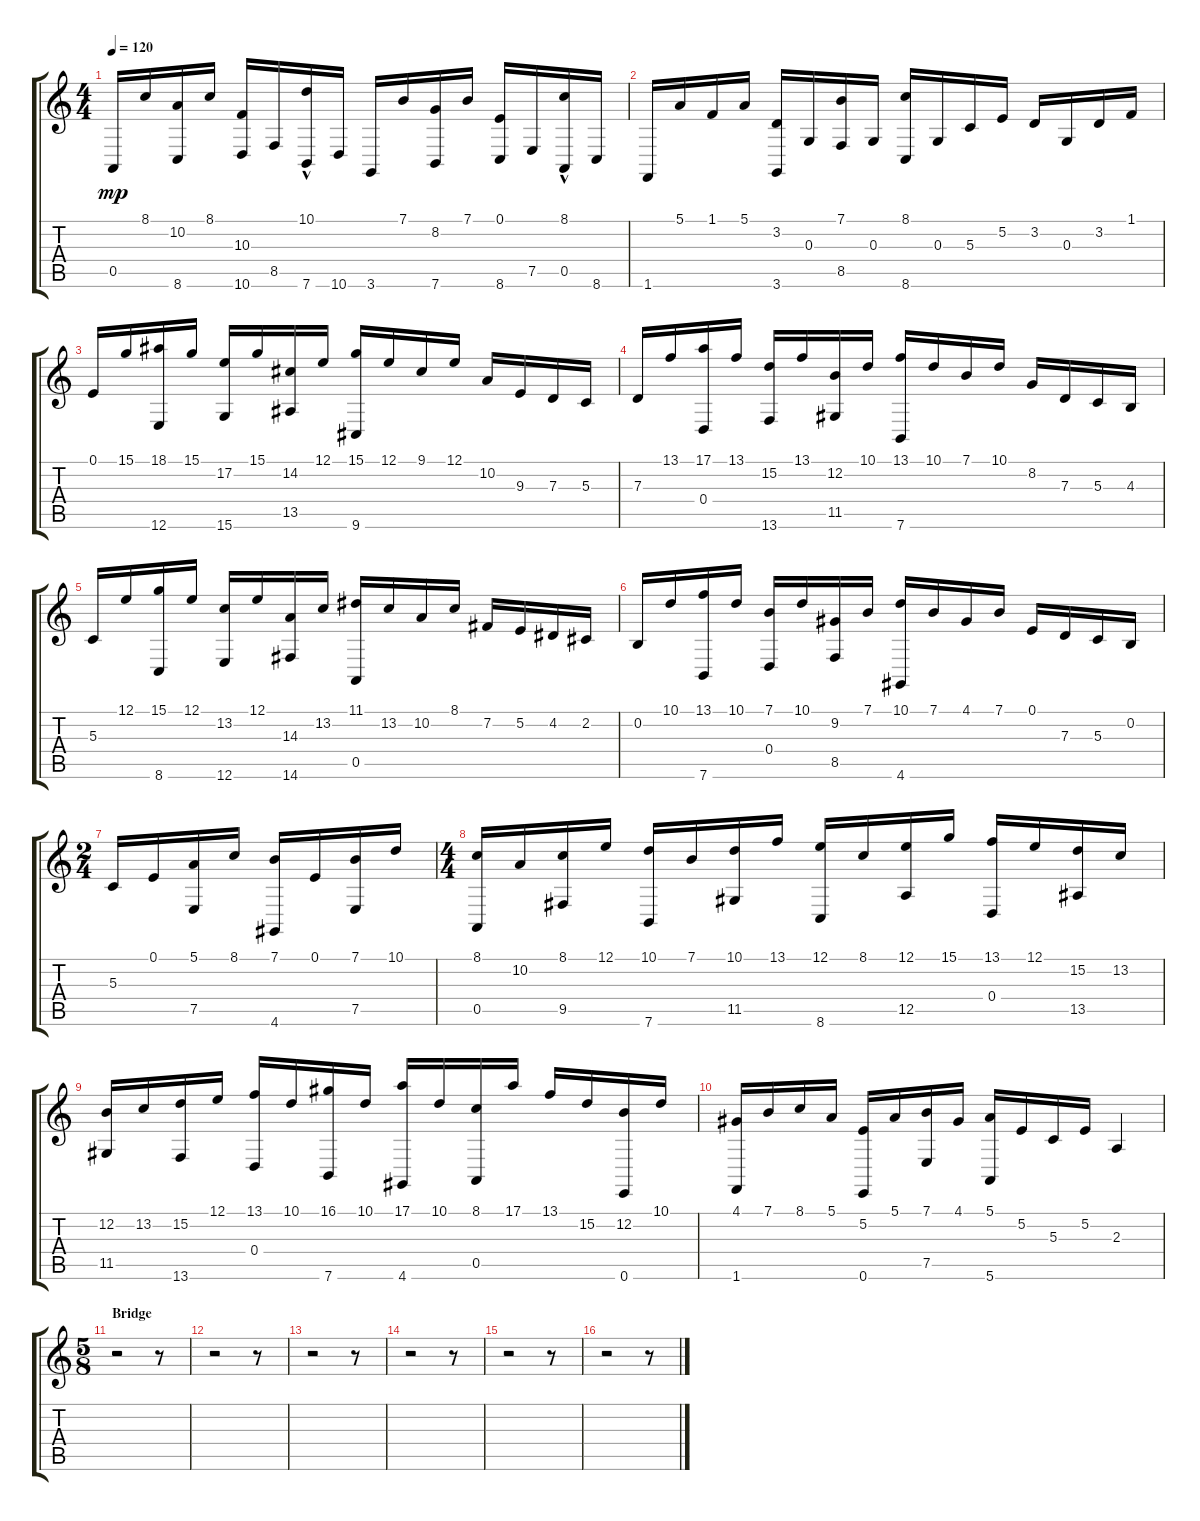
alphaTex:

\track "" {instrument acousticgrandpiano}
\staff {score tabs}
\tuning (E4 B3 G3 D3 A2 E2) {hide}
\ts (4 4)
\tempo 120
\clef g2
\ks c
0.5.16{dy mp} 8.1.16 (10.2 8.6).16 8.1.16 (10.3 10.6).16 8.5.16 (10.1{hac} 7.6).16 10.6.16 3.6.16 7.1.16 (8.2 7.6).16 7.1.16 (0.1 8.6).16 7.5.16 (8.1{hac} 0.5).16 8.6.16 |
1.6.16 5.1.16 1.1.16 5.1.16 (3.2 3.6).16 0.3.16 (7.1 8.5).16 0.3.16 (8.1 8.6).16 0.3.16 5.3.16 5.2.16 3.2.16 0.3.16 3.2.16 1.1.16 |
0.1.16 15.1.16 (18.1 12.6).16 15.1.16 (17.2 15.6).16 15.1.16 (14.2 13.5).16 12.1.16 (15.1 9.6).16 12.1.16 9.1.16 12.1.16 10.2.16 9.3.16 7.3.16 5.3.16 |
7.3.16 13.1.16 (17.1 0.4).16 13.1.16 (15.2 13.6).16 13.1.16 (12.2 11.5).16 10.1.16 (13.1 7.6).16 10.1.16 7.1.16 10.1.16 8.2.16 7.3.16 5.3.16 4.3.16 |
5.3.16 12.1.16 (15.1 8.6).16 12.1.16 (13.2 12.6).16 12.1.16 (14.3 14.6).16 13.2.16 (11.1 0.5).16 13.2.16 10.2.16 8.1.16 7.2.16 5.2.16 4.2.16 2.2.16 |
0.2.16 10.1.16 (13.1 7.6).16 10.1.16 (7.1 0.4).16 10.1.16 (9.2 8.5).16 7.1.16 (10.1 4.6).16 7.1.16 4.1.16 7.1.16 0.1.16 7.3.16 5.3.16 0.2.16 |
\ts (2 4)
5.3.16 0.1.16 (5.1 7.5).16 8.1.16 (7.1 4.6).16 0.1.16 (7.1 7.5).16 10.1.16 |
\ts (4 4)
(8.1 0.5).16 10.2.16 (8.1 9.5).16 12.1.16 (10.1 7.6).16 7.1.16 (10.1 11.5).16 13.1.16 (12.1 8.6).16 8.1.16 (12.1 12.5).16 15.1.16 (13.1 0.4).16 12.1.16 (15.2 13.5).16 13.2.16 |
(12.2 11.5).16 13.2.16 (15.2 13.6).16 12.1.16 (13.1 0.4).16 10.1.16 (16.1 7.6).16 10.1.16 (17.1 4.6).16 10.1.16 (8.1 0.5).16 17.1.16 13.1.16 15.2.16 (12.2 0.6).16 10.1.16 |
(4.1 1.6).16 7.1.16 8.1.16 5.1.16 (5.2 0.6).16 5.1.16 (7.1 7.5).16 4.1.16 (5.1 5.6).16 5.2.16 5.3.16 5.2.16 2.3.4 |
\ts (5 8)
\section ("" "Bridge")
r.2 r.8 |
r.2 r.8 |
r.2 r.8 |
r.2 r.8 |
r.2 r.8 |
r.2 r.8
